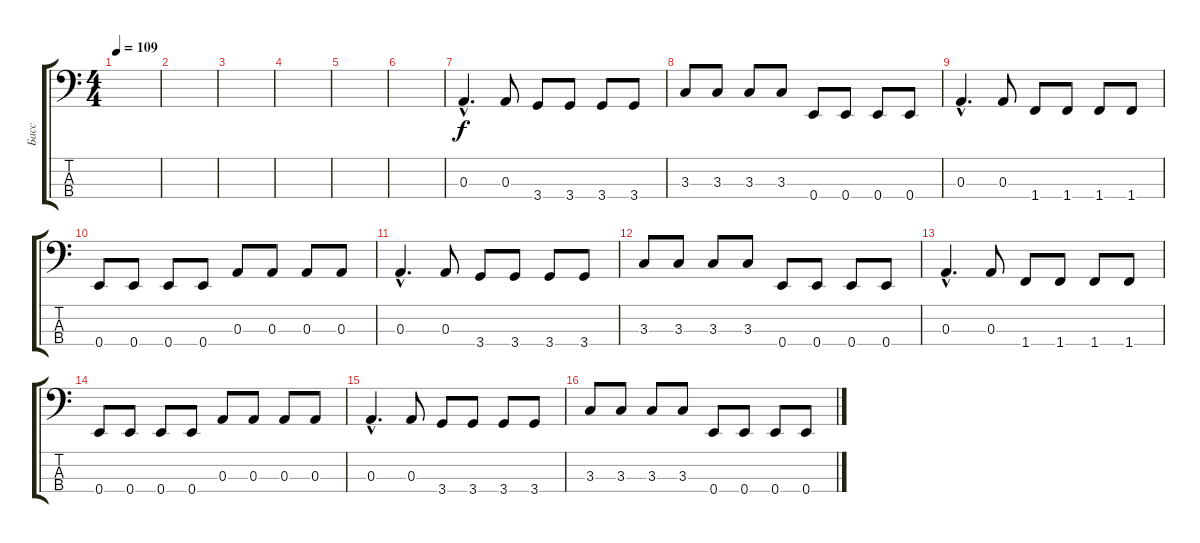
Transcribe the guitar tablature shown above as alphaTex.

\track ("Басс" "Басс") {instrument electricbassfinger}
\staff {score tabs}
\tuning (G2 D2 A1 E1) {hide}
\ts (4 4)
\tempo 109
\clef f4
\ks c
|
|
|
|
|
|
0.3{hac}.4{d} 0.3.8 3.4.8 3.4.8 3.4.8 3.4.8 |
3.3.8 3.3.8 3.3.8 3.3.8 0.4.8 0.4.8 0.4.8 0.4.8 |
0.3{hac}.4{d} 0.3.8 1.4.8 1.4.8 1.4.8 1.4.8 |
0.4.8 0.4.8 0.4.8 0.4.8 0.3.8 0.3.8 0.3.8 0.3.8 |
0.3{hac}.4{d} 0.3.8 3.4.8 3.4.8 3.4.8 3.4.8 |
3.3.8 3.3.8 3.3.8 3.3.8 0.4.8 0.4.8 0.4.8 0.4.8 |
0.3{hac}.4{d} 0.3.8 1.4.8 1.4.8 1.4.8 1.4.8 |
0.4.8 0.4.8 0.4.8 0.4.8 0.3.8 0.3.8 0.3.8 0.3.8 |
0.3{hac}.4{d} 0.3.8 3.4.8 3.4.8 3.4.8 3.4.8 |
3.3.8 3.3.8 3.3.8 3.3.8 0.4.8 0.4.8 0.4.8 0.4.8
